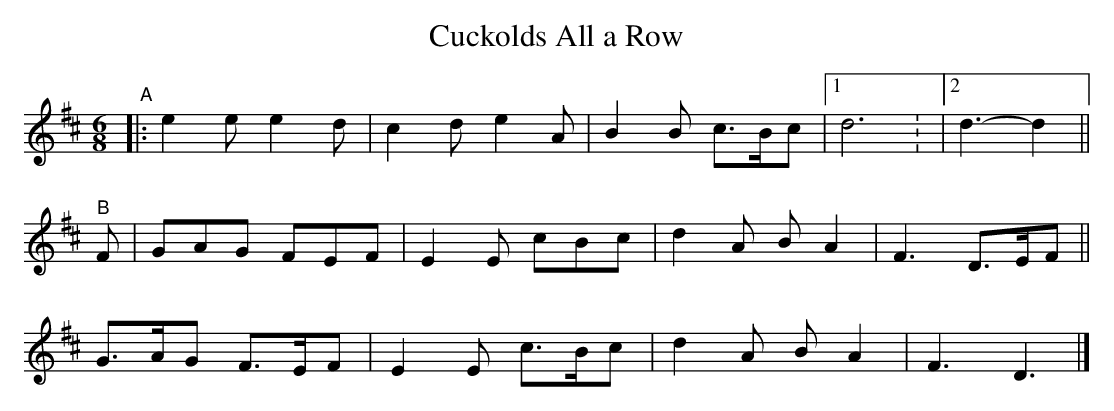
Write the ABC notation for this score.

X:1
T: Cuckolds All a Row
L: 1/8
M: 6/8
K: D
"A"\
|: e2e e2d | c2d e2A | B2B c>Bc |[1 d6: |[2 d3-d2 ||
"^B" F |\
GAG  FEF  | E2E cBc  | d2A BA2 | F3 D>EF ||
G>AG F>EF | E2E c>Bc | d2A BA2 | F3 D3 |]
